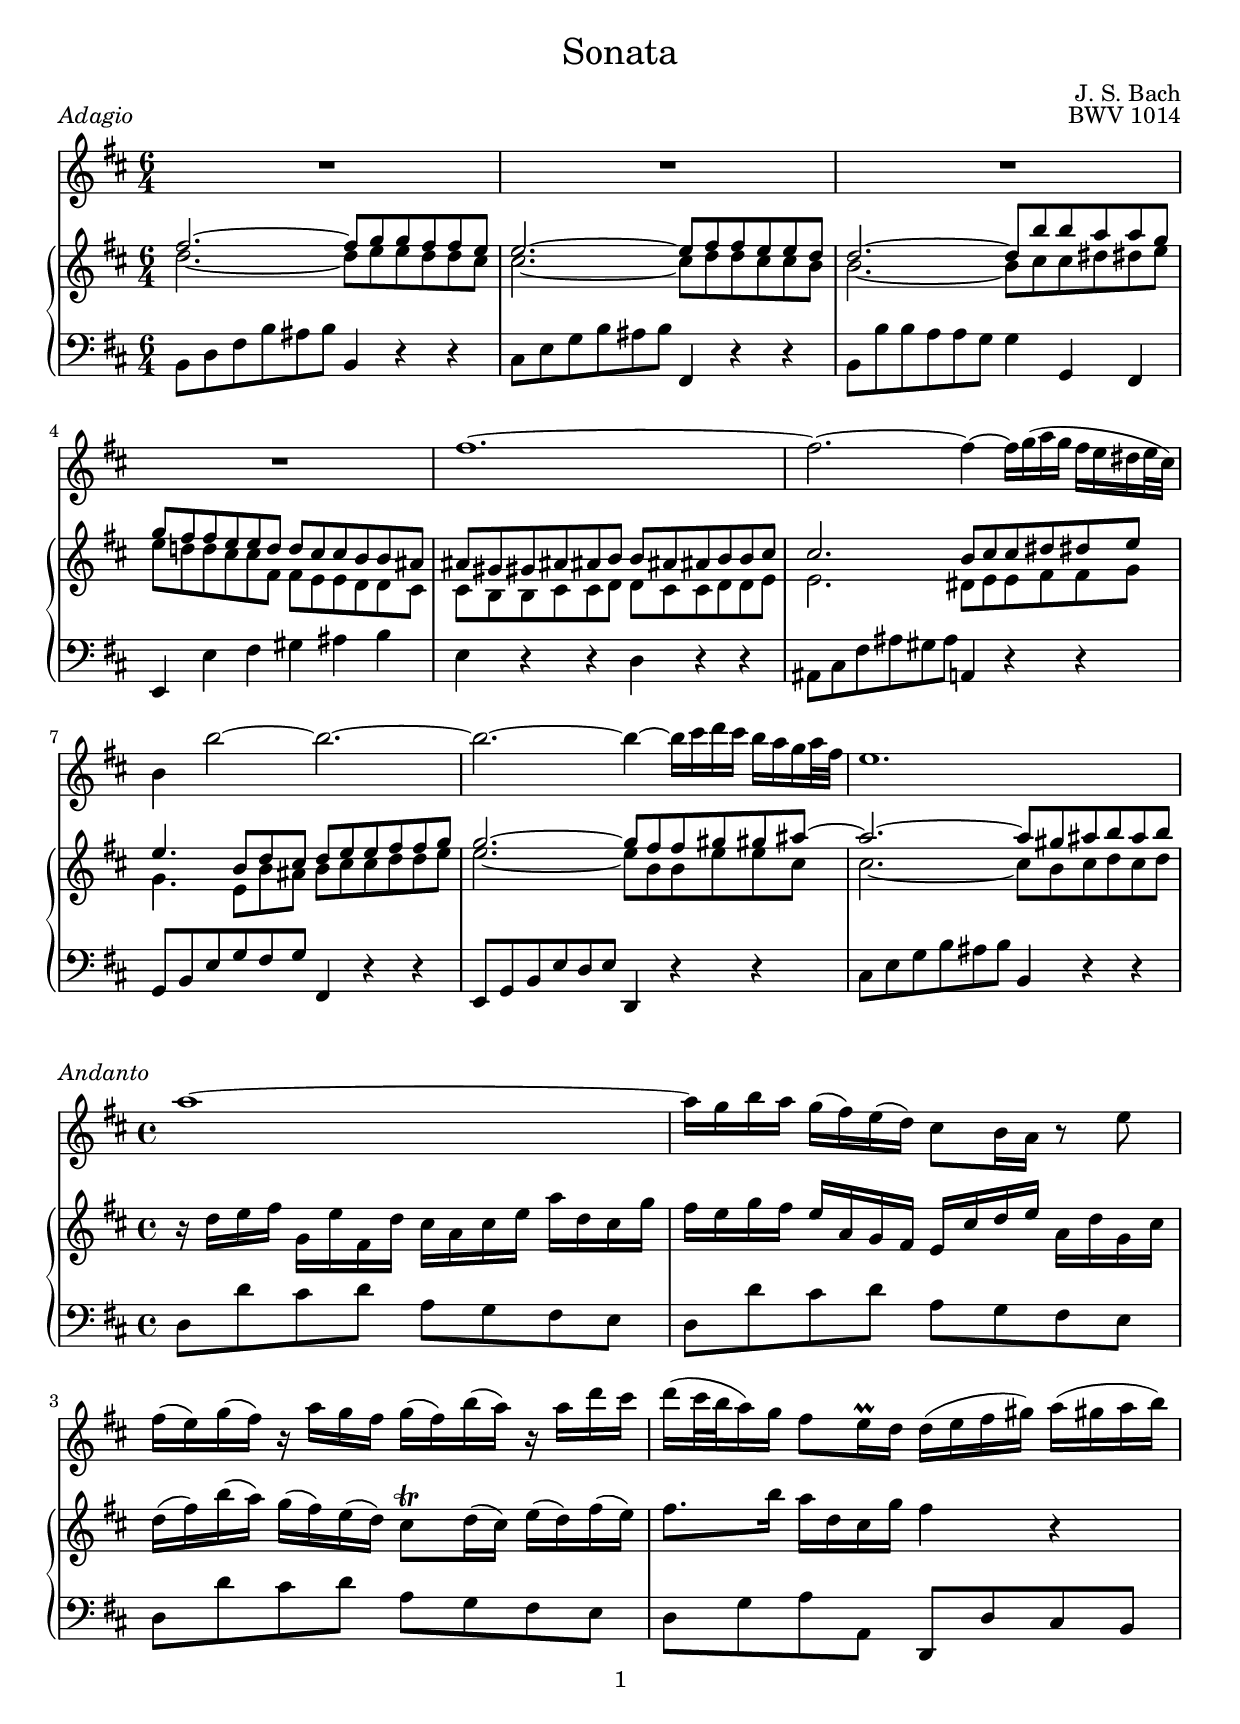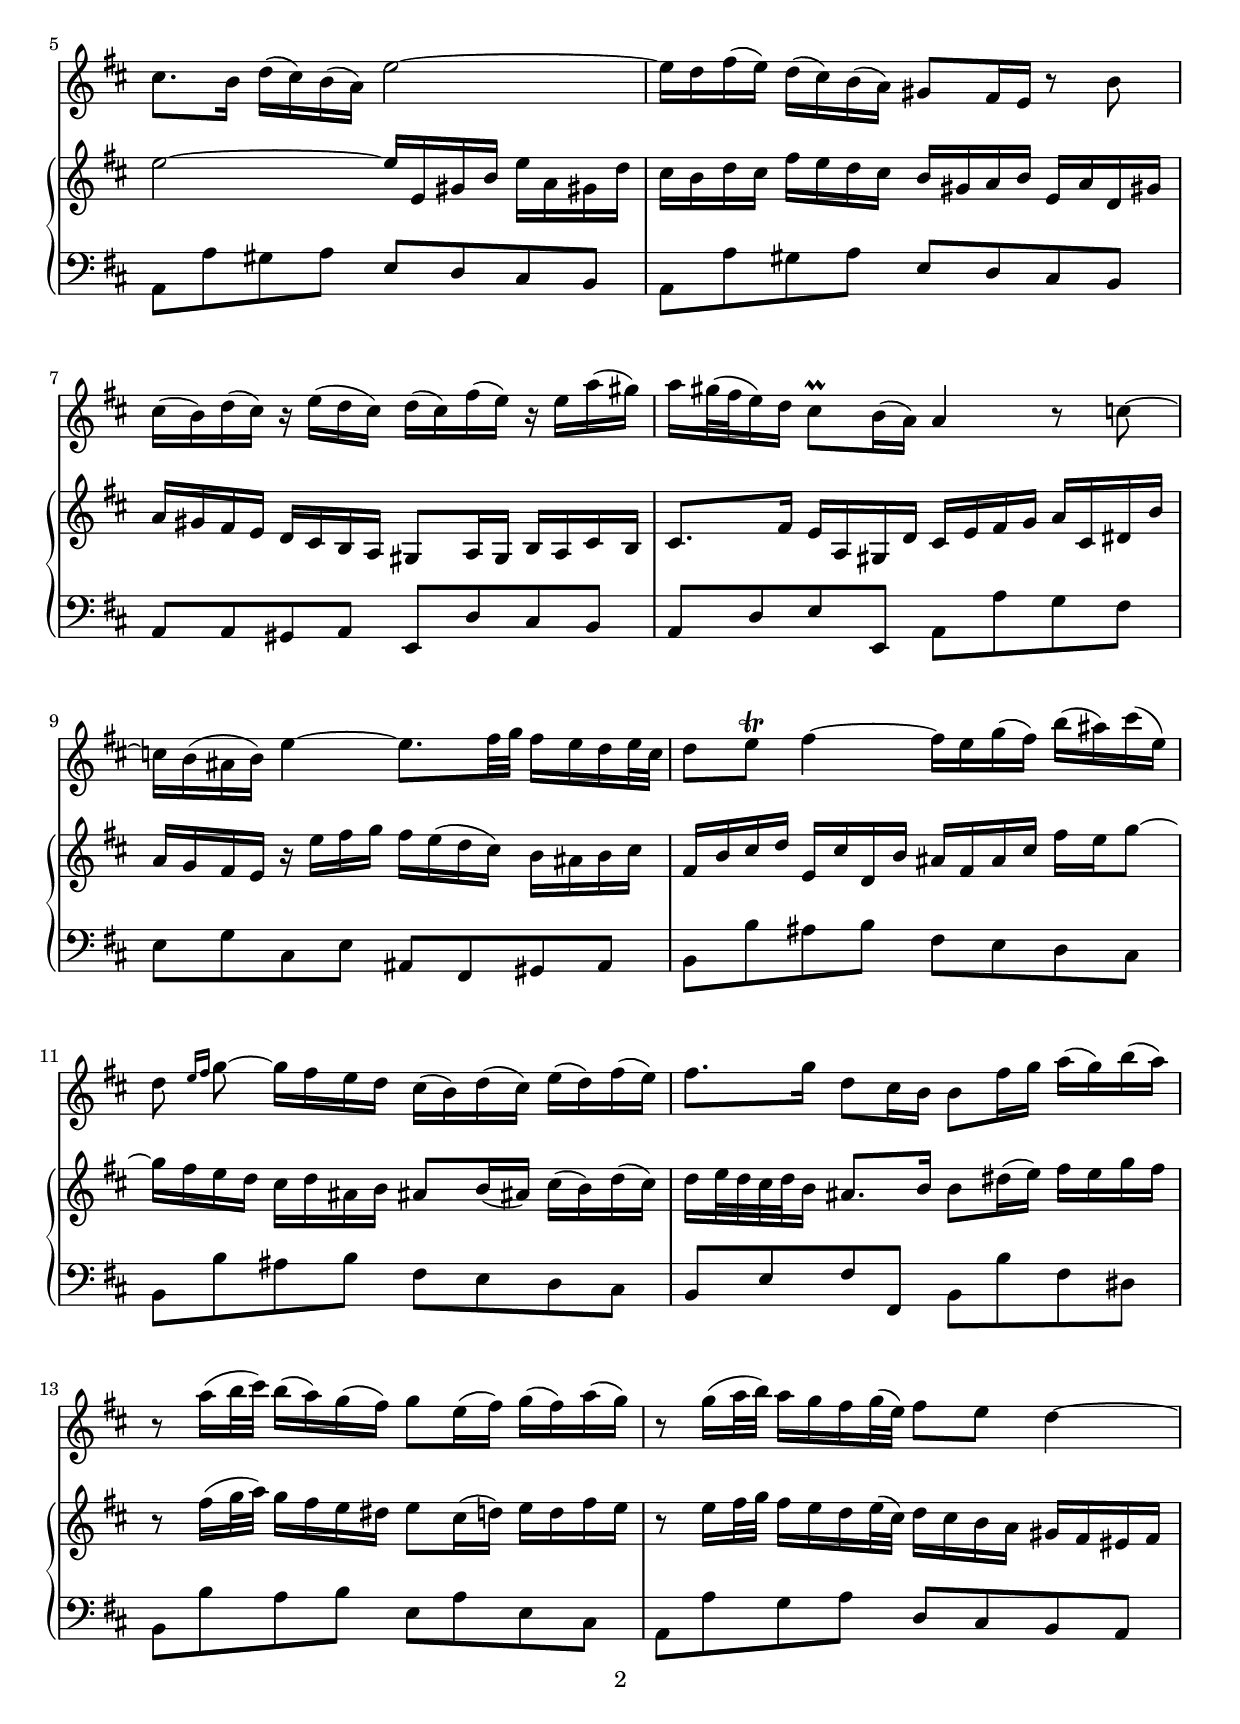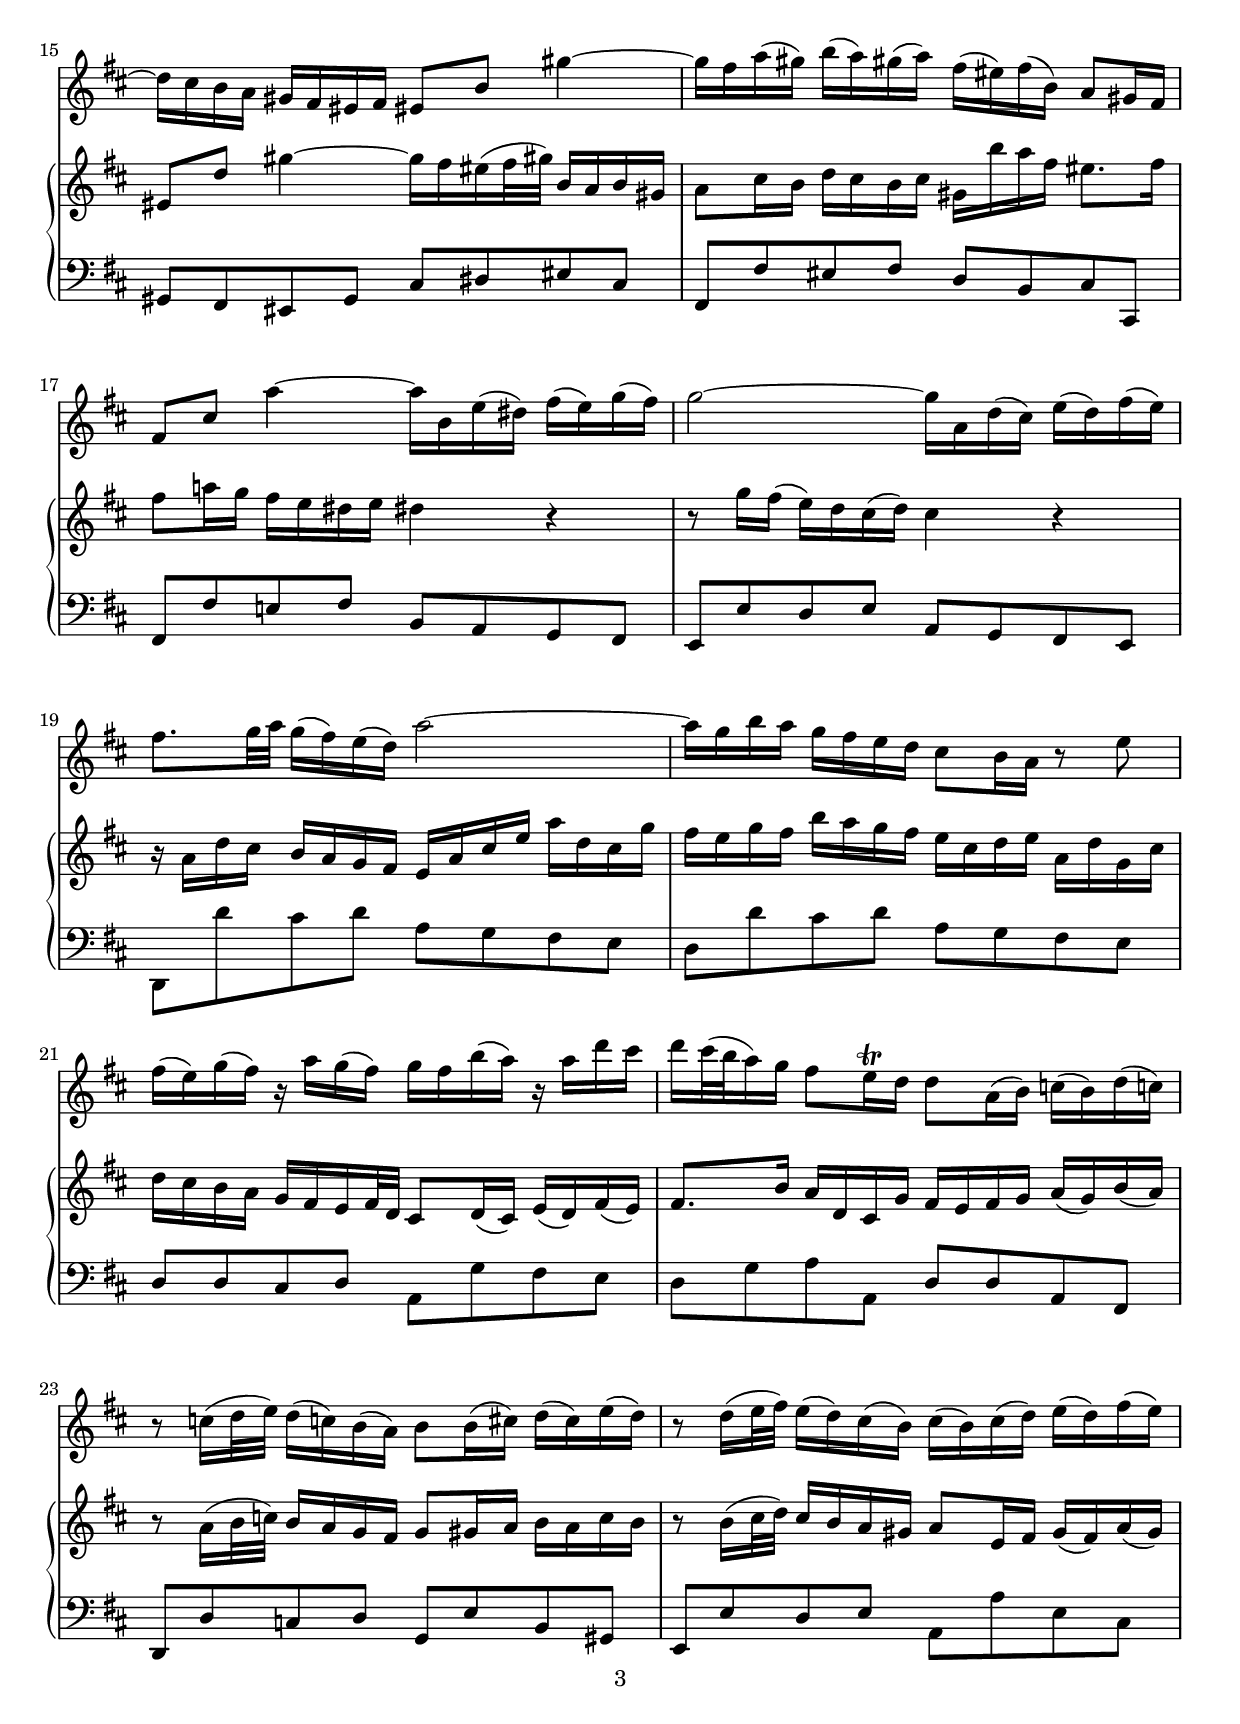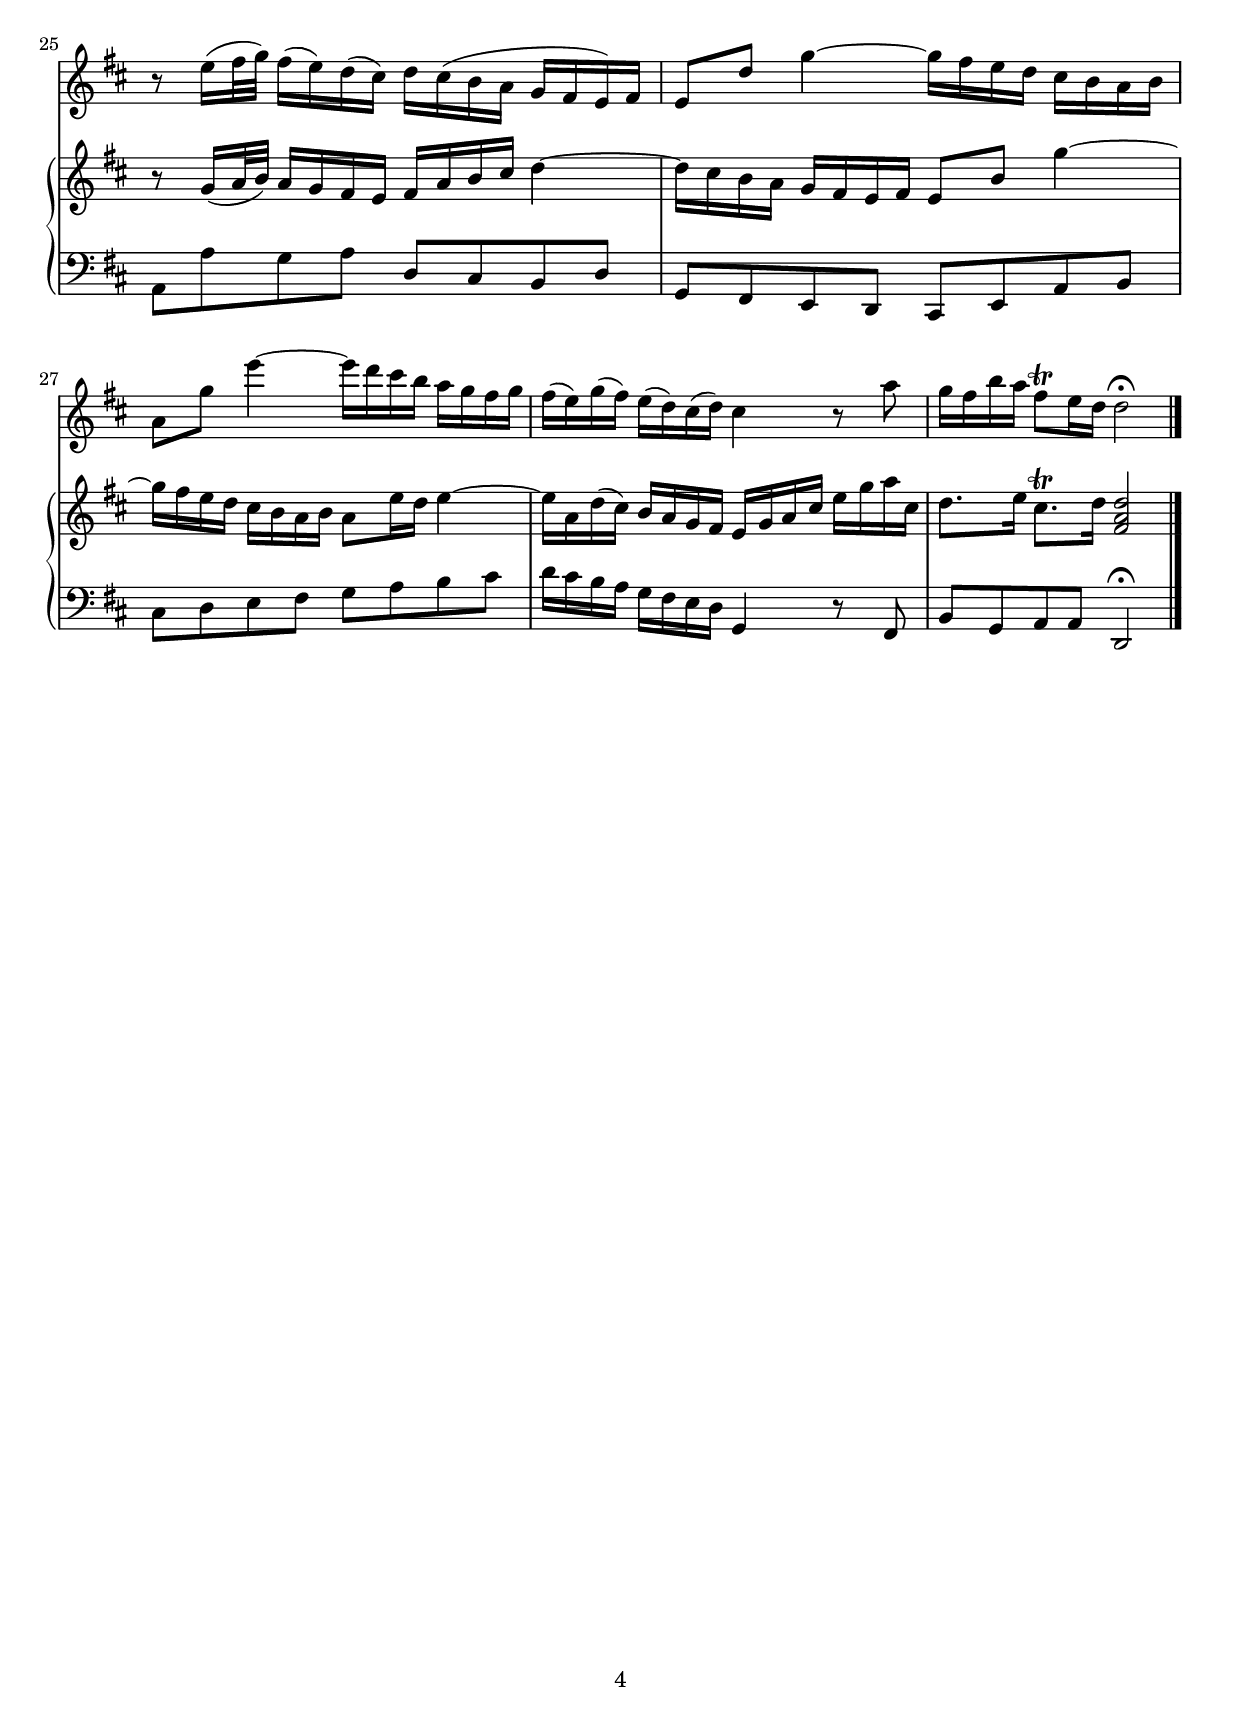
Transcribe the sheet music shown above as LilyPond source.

\version "2.18.2"
\language "english"

#(set-default-paper-size "a4")

\paper {
	top-margin = .8\cm
	bottom-margin = 0.8\cm
	%max-systems-per-page = 7

	% Page numbers bottom, centered
	% From Lilypond Notation Reference section 3.2.2 Custom titles headers and footers
	print-page-number = ##t
	print-first-page-number = ##t
	oddHeaderMarkup = \markup \null
	evenHeaderMarkup = \markup \null
	oddFooterMarkup = \markup {
		\fill-line {
			\on-the-fly \print-page-number-check-first
			\fromproperty #'page:page-number-string
		}
	}
	evenFooterMarkup = \oddFooterMarkup
	}

\layout {
	indent = #0
}

\header {
	title = \markup {\medium "Sonata" }
	composer = "J. S. Bach"
	opus = "BWV 1014"
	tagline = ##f
}


%%%%%%%%%%%%%%%%%%
%% 1st Movement %%
%%%%%%%%%%%%%%%%%%

mvtI_vln = \relative c'' {
	\clef treble
	\key d \major
	\time 6/4
	R1. | R | R | R |
	fs ~ |
	fs2. ~ fs4 ~ fs16 g( a g fs e ds e32 cs) |
	b4 b'2 ~ b2. ~ |
	b2. ~ b4 ~ b16 cs d cs b a g a32 fs |
	e1. ~ |
	}

mvtI_kbd_up = \relative c'' {
	\clef treble
	\key d \major
	\time 4/4
	<<{fs2. ~ fs8 g g fs fs e} \\ {d2. ~ d8 e e d d cs}>> |
	<<{e2. ~ e8 fs fs e e d} \\ {cs2. ~ cs8 d d cs cs b}>> |
	<<{d2. ~ d8 b' b a a g} \\ {b,2. ~ b8 cs cs ds ds e}>> |
	<<{g fs fs e e d d cs cs b b as} \\ {e' d! d cs cs fs, fs e e d d cs}>> |
	<<{as' gs gs as as b b as as b b cs} \\ {cs, b b cs cs d d cs cs d d e}>> |
	<<{cs'2. b8 cs cs ds ds e} \\ {e,2. ds8 e e fs fs g}>> |
	<<{e'4. b8 d cs d e e fs fs g} \\ {g,4. e8 b' as b cs cs d d e}>> |
	<<{g2. ~ g8 fs fs gs gs as ~ } \\ {e2. ~ e8 b b e e cs}>> |
	<<{as'2. ~ as8 gs as b a b } \\ {cs,2. ~ cs8 b cs d cs d}>> |
	}

mvtI_kbd_dn = \relative c {
	\clef bass
	\key d \major
	\time 6/4
	b8 d fs b as b b,4 r r |
	cs8 e g b as b fs,4 r r |
	b8 b' b a a g g4 g, fs |
	e e' fs gs as b |
	e, r r d r r |
	as8 cs fs as gs as a,!4 r r |
	g8 b e g fs g fs,4 r r |
	e8 g b e d e d,4 r r |
	cs'8 e g b as b b,4 r r |
	}

\score {
	\header {
	piece = \markup { \italic "Adagio" }
	}
	<<
		\new Staff {
			%\override Score.SpacingSpanner.strict-grace-spacing = ##t
			\set strictBeatBeaming = ##t
			\override Script.padding = #0.5
			#(set-accidental-style 'forget)
			\mvtI_vln
		}

		\new PianoStaff <<
			\new Staff = "upper" \mvtI_kbd_up
			#(set-accidental-style 'forget)
			\new Staff = "lower" \mvtI_kbd_dn
			#(set-accidental-style 'forget)
		>>
	>>
}

%%%%%%%%%%%%%%%%%%
%% 2nd Movement %%
%%%%%%%%%%%%%%%%%%

%%%%%%%%%%%%%%%%%%
%% 3rd Movement %%
%%%%%%%%%%%%%%%%%%

mvtIII_vln = \relative c''' {
	\clef treble
	\key d \major
	\time 4/4
	a1 ~ |
	a16 g b a g( fs) e( d) cs8 b16 a r8 e' |
	fs16( e) g( fs) r a g fs g( fs) b( a) r a d cs |
	d( cs32 b a16) g fs8 e16\prall d d( e fs gs) a( gs a b) |
	cs,8. b16 d( cs) b( a) e'2 ~ |
	e16 d fs( e) d( cs) b( a) gs8 fs16 e r8 b' |
	cs16( b) d( cs) r e( d cs) d( cs) fs( e) r e a( gs) |
	a gs32( fs e16) d cs8\prall b16( a) a4 r8 c ~ |
	c16 b( as b) e4 ~ e8. fs32 g fs16 e d e32 cs |
	d8 e\trill fs4 ~ fs16 e g( fs) b( as) cs( e,) |
	d8 \grace{e16 fs} g8 ~ g16 fs e d cs( b) d( cs) e( d) fs( e) |
	fs8. g16 d8 cs16 b b8 fs'16 g a( g) b( a) |
	r8 a16( b32 cs) b16( a) g( fs) g8 e16( fs) g( fs) a( g) |
	r8 g16( a32 b) a16 g fs g32( e) fs8 e d4 ~ |
	d16 cs b a gs fs es fs es8 b' gs'4 ~ |
	gs16 fs a( gs) b( a) gs( a) fs( es) fs( b,) a8 gs16 fs |
	fs8 cs' a'4 ~ a16 b,16 e( ds) fs( e) g( fs) |
	g2 ~ g16 a, d( cs) e( d) fs( e) |
	fs8. g32 a g16( fs) e( d) a'2 ~ |
	a16 g b a g fs e d cs8 b16 a r8 e' |
	fs16( e) g( fs) r a g( fs) g fs b( a) r a d cs |
	d cs32( b a16) g fs8 e16\trill d d8 a16( b) c( b) d( c) |
	r8 c16( d32 e) d16( c) b( a) b8 b16( cs!) d( cs) e( d) |
	r8 d16( e32 fs) e16( d) cs( b) cs( b) cs( d) e( d) fs( e) |
	r8 e16( fs32 g) fs16( e) d( cs) d cs( b a g fs e) fs |
	e8 d' g4 ~ g16 fs e d cs b a b |
	a8 g' e'4 ~ e16 d cs b a g fs g |
	fs( e) g( fs) e( d) cs( d) cs4 r8 a' |
	g16 fs b a fs8\trill e16 d d2\fermata \bar "|."
	}

mvtIII_kbd_up = \relative c'' {
	\clef treble
	\key d \major
	\time 4/4
	r16 d e fs g, e' fs, d' cs a cs e a d, cs g' |
	fs e g fs e a, g fs e cs' d e a, d g, cs |
	d( fs) b( a) g( fs) e( d) cs8\trill d16( cs) e( d) fs( e) |
	fs8. b16 a d, cs g' fs4 r |
	e2 ~ e16 e, gs b e a, gs d' |
	cs b d cs fs e d cs b gs a b e, a d, gs |
	a gs fs e d cs b a gs8 a16 g b a cs b |
	cs8. fs16 e a, gs d' cs e fs g a cs, ds b' |
	a g fs e r e' fs g fs e( d cs) b as b cs |
	fs, b cs d e, cs' d, b' as fs a cs fs e g8 ~ |
	g16 fs e d cs d as b as8 b16( as) cs( b) d( cs) |
	d e32 d cs d b16 as8. b16 b8 ds16( e) fs e g fs |
	r8 fs16( g32 a) g16 fs e ds e8 cs16( d!) e d fs e |
	r8 e16 fs32 g fs16 e d e32( cs) d16 cs b a gs fs es fs |
	es8 d' gs4 ~ gs16 fs es( fs32 gs) b,16 a b gs |
	a8 cs16 b d cs b cs gs b' a fs es8. fs16 |
	fs8 a!16 g fs e ds e ds4 r |
	r8 g16 fs( e) d cs( d) cs4 r |
	r16 a d cs b a g fs e a cs e a d, cs g' |
	fs e g fs b a g fs e cs d e a, d g, cs |
	d cs b a g fs e fs32 d cs8 d16( cs) e( d) fs( e) |
	fs8. b16 a d, cs g' fs e fs g a( g) b( a) |
	r8 a16( b32 c) b16 a g fs g8 gs16 a b a cs b |
	r8 b16( cs32 d) cs16 b a gs a8 e16 fs g( fs) a( g) |
	r8 g16( a32 b) a16 g fs e fs a b cs d4 ~ |
	d16 cs b a g fs e fs e8 b' g'4 ~ |
	g16 fs e d cs b a b a8 e'16 d e4 ~ |
	e16 a, d( cs) b a g fs e g a cs e g a cs, |
	d8. e16 cs8.\trill d16 <d a fs>2 \bar "|."
	}

mvtIII_kbd_dn = \relative c {
	\clef bass
	\key d \major
	\time 4/4
	d8 d' cs d a g fs e |
	d d' cs d a g fs e |
	d d' cs d a g fs e |
	d g a a, d, d' cs b |
	a a' gs a e d cs b |
	a a' gs a e d cs b |
	a a gs a e d' cs b |
	a d e e, a a' g fs |
	e g cs, e as, fs gs as |
	b b' as b fs e d cs |
	b b' as b fs e d cs |
	b e fs fs, b b' fs ds |
	b b' a b e, a e cs |
	a a' g a d, cs b a |
	gs fs es gs cs ds es cs |
	fs, fs' es fs d b cs cs, |
	fs fs' e! fs b, a g fs |
	e e' d e a, g fs e |
	d d'' cs d a g fs e |
	d d' cs d a g fs e |
	d d cs d a g' fs e |
	d g a a, d d a fs |
	d d' c d g, e' b gs |
	e e' d e a, a' e cs |
	a a' g a d, cs b d |
	g, fs e d cs e a b |
	cs d e fs g a b cs |
	d16 cs b a g fs e d g,4 r8 fs |
	b g a a d,2\fermata \bar "|."
	}

\score {
	\header {
	piece = \markup { \italic "Andanto" }
	opus = ##f
	}
	<<
		\new Staff {
			\override Score.SpacingSpanner.strict-grace-spacing = ##t
			\set strictBeatBeaming = ##t
			\override Script.padding = #0.5
			#(set-accidental-style 'forget)
			\mvtIII_vln
		}

		\new PianoStaff <<
			\new Staff = "upper" \mvtIII_kbd_up
			#(set-accidental-style 'forget)
			\new Staff = "lower" \mvtIII_kbd_dn
			#(set-accidental-style 'forget)
		>>
	>>
}
